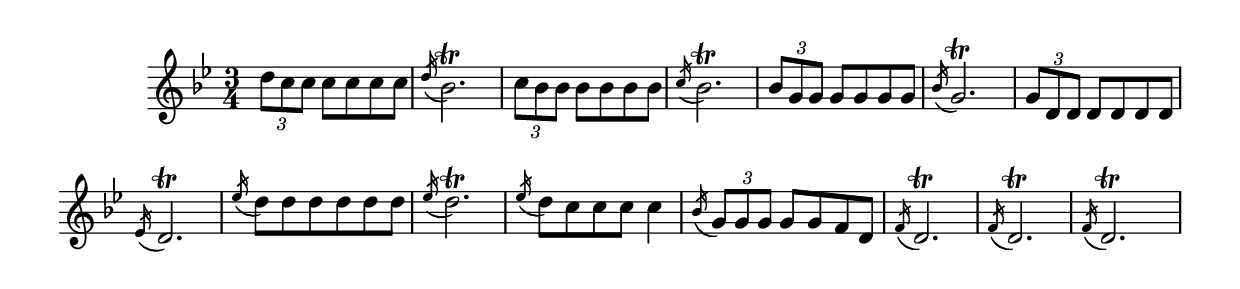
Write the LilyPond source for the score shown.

\version "2.8.6" 
\include "english.ly"


melody = \relative d''
 { 
  \clef treble 
  \key bf \major 
  \time 3/4 %printed 6/8 
% \set Staff.midiInstrument = "recorder" 
% \set Staff.midiInstrument = "taiko drum" 

  \times 2/3 {d8 c c} c c c c | \acciaccatura d16 bf2.\trill |
  \times 2/3 {c8 bf bf} bf bf bf bf | \acciaccatura c16 bf2.\trill |
  \times 2/3 {bf8 g g} g g g g | \acciaccatura bf16 g2.\trill |
  \times 2/3 {g8 d d} d d d d | \acciaccatura ef16 d2.\trill |
  \acciaccatura ef'16 d8 d d d d d | \acciaccatura ef16 d2.\trill |
  \acciaccatura ef16 d8 c c c c4 \acciaccatura bf16 \times 2/3 {g8 g g} g g f d |
  \acciaccatura f16 d2.\trill | \acciaccatura f16 d2.\trill |
  \acciaccatura f16 d2.\trill ||  } 

\score { 
\new Staff \melody 
\layout {
  \context {
    \Score
    \remove Bar_number_engraver
} } 
\midi { \tempo 4=45 } 
}
